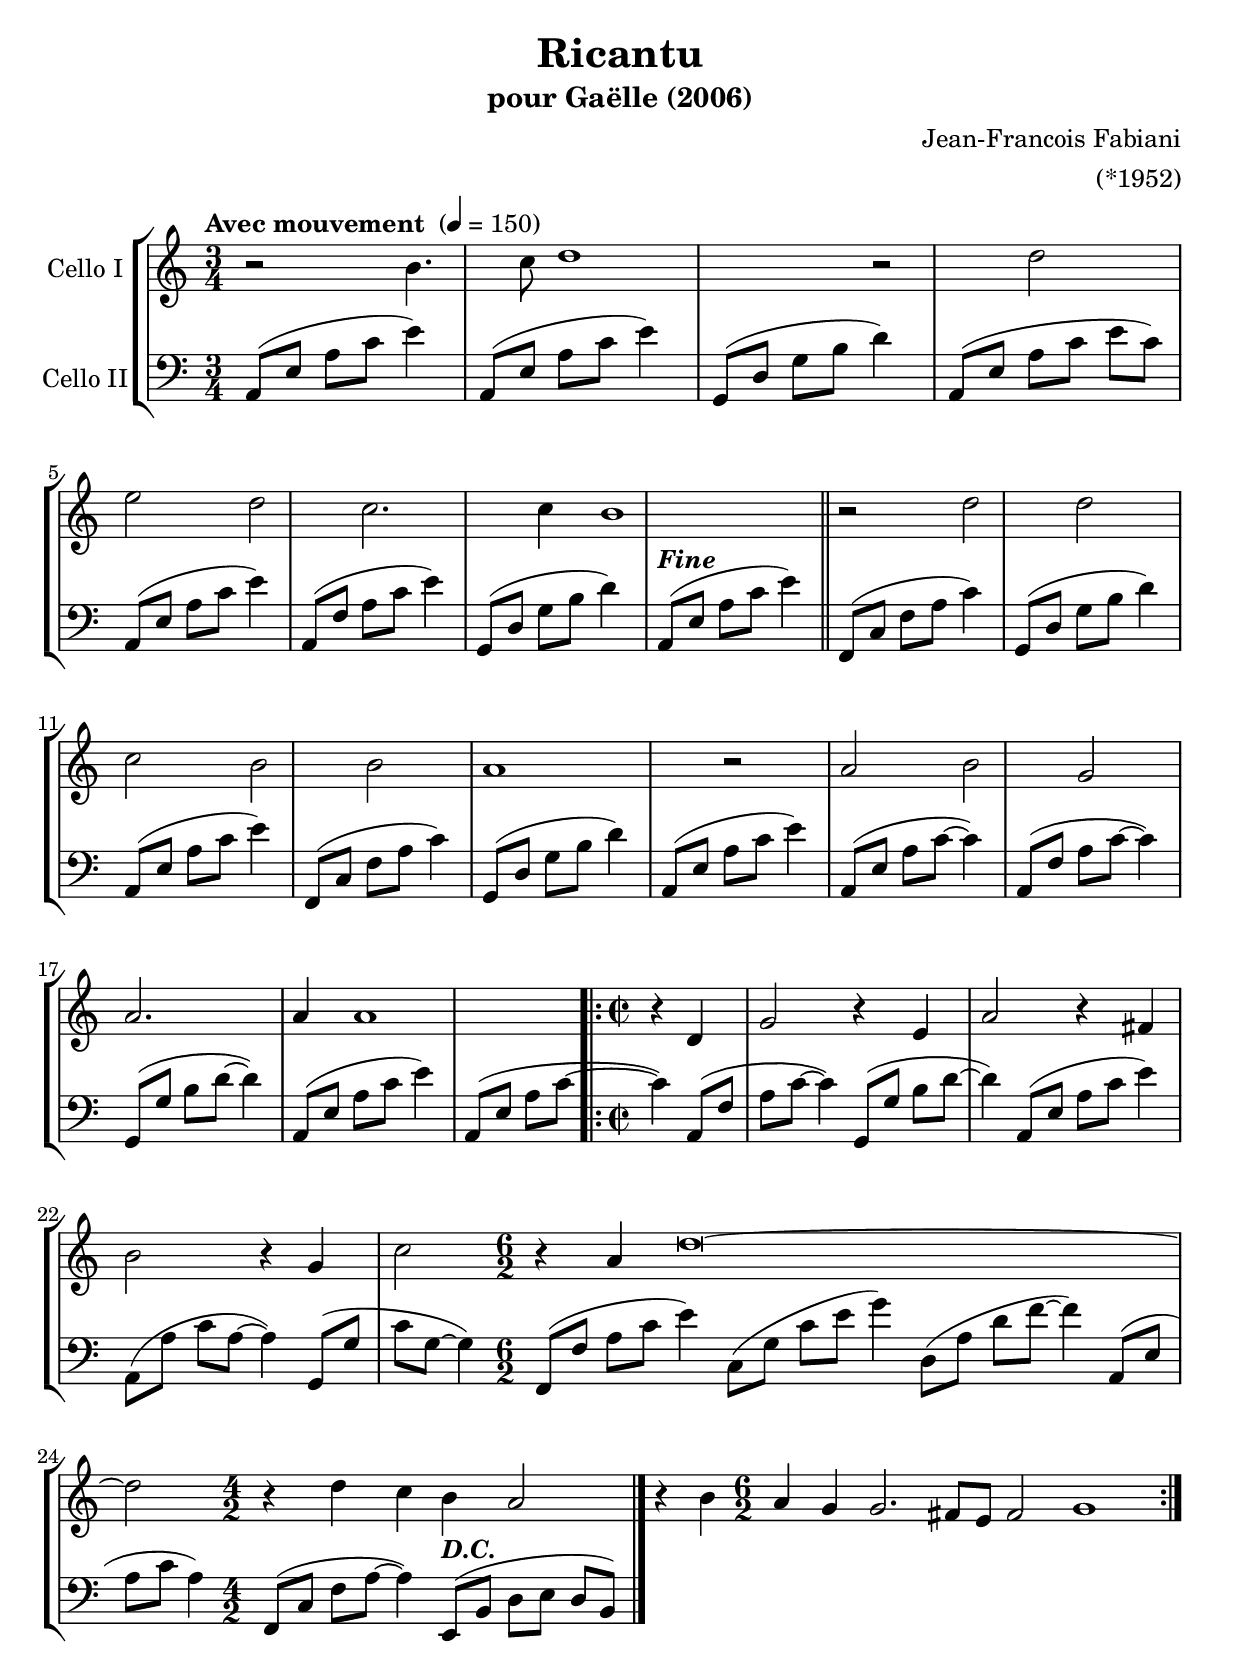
\version "2.14.2"
\include "deutsch.ly"

#(set-global-staff-size 22)

\header {
  title = "Ricantu"
  subtitle = "pour Gaëlle (2006)"
  composer = "Jean-Francois Fabiani"
  arranger = "(*1952)"
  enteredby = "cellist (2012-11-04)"
}

voiceconsts = {
 \key c \major
 \time 3/4
 \clef "bass"
% \numericTimeSignature
 \compressFullBarRests
 \tempo "Avec mouvement " 4=150
}

%minstr = "harpsichord"
mihi = "clarinet"
%minstr = "accordion"
milo = "bassoon"

daca = \markup \bold \italic "D.C."
fine = \markup \bold \italic "Fine"

\include "v1.ily"
vb = \relative c {
  \voiceconsts

  a8( e' a[ c] e4)
  a,,8( e' a[ c] e4)
  g,,8( d' g[ h] d4)

  a,8( e' a[ c] e c)
  a,8( e' a[ c] e4)
  a,,8( f' a[ c] e4)

  g,,8( d' g[ h] d4)
  a,8(^\fine e' a[ c] e4) \bar "||"
  f,,8( c' f[ a] c4)

  g,8( d' g[ h] d4)
  a,8( e' a[ c] e4)
  f,,8( c' f[ a] c4)

  g,8( d' g[ h] d4)
  a,8( e' a[ c] e4)
  a,,8( e' a[ c]~ c4)

  a,8( f' a[ c]~ c4)
  g,8( g' h[ d]~ d4)
  a,8( e' a[ c] e4)

  a,,8( e' a[ c]~ c4)
  a,8( f' a[ c]~ c4)
  g,8( g' h[ d]~ d4)

  a,8( e' a[ c] e4)
  a,,8( a' c[ a]~ a4)
  g,8( g' c[ g]~ g4)

  f,8( f' a[ c] e4)
  c,8( g' c[ e] g4)
  d,8( a' d[ f]~ f4)

  a,,8( e' a8[ c] a4)
  f,8( c' f[ a]~ a4)
  e,8(^\daca h' d[ e] d h) \bar "|."
}


music = \new StaffGroup <<
      \new Staff {
	\set Staff.midiInstrument = \mihi
	\set Staff.instrumentName = #"Cello I"
	\transpose c c { \va }
      }

      \new Staff {
	\set Staff.midiInstrument = \milo
	\set Staff.instrumentName = #"Cello II"
	\transpose c c { \vb }
      }
>>

\book {
  \score {
    \music
    \layout {}
  }

  \score {
    \unfoldRepeats \music

    \midi {
      \context {
        \Score
      }
    }
  }
}
